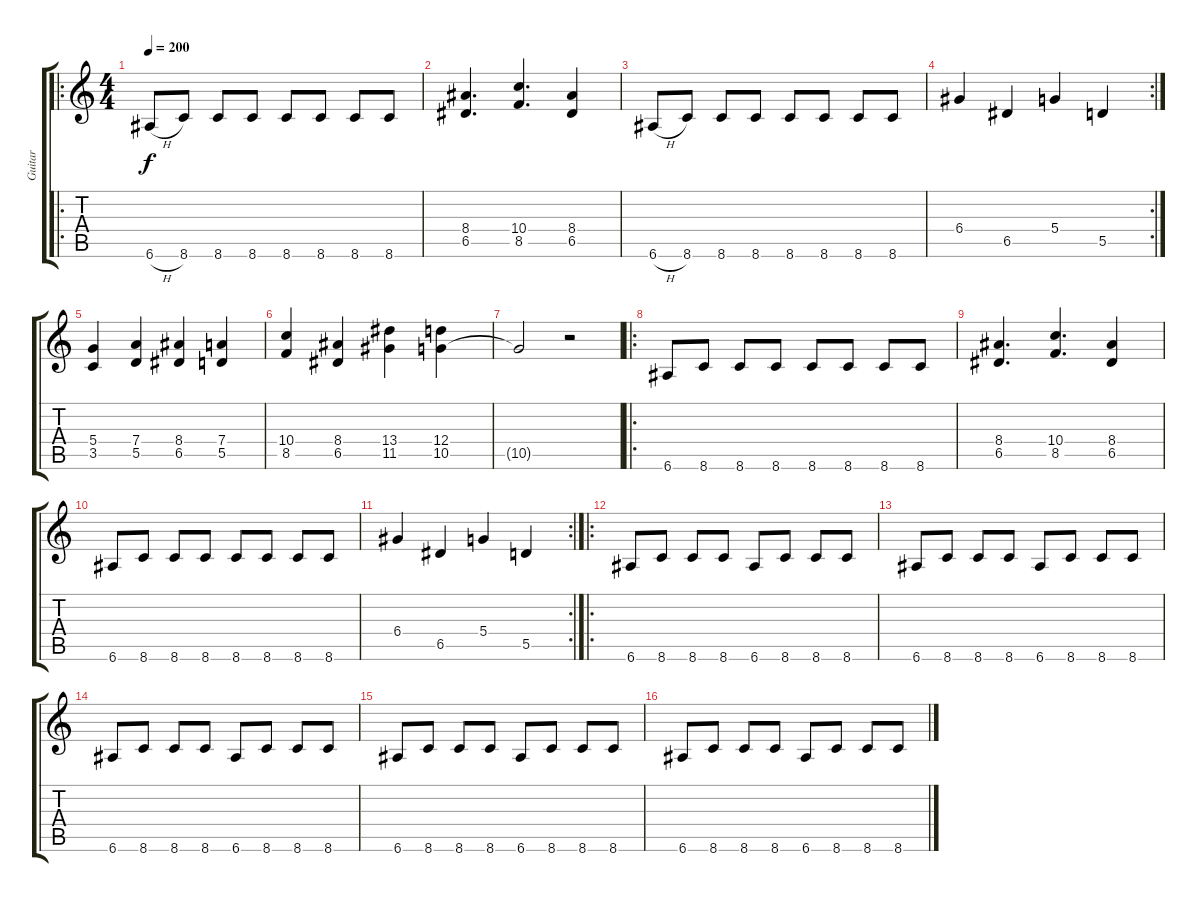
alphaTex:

\track ("Guitar" "Guitar") {instrument overdrivenguitar}
\staff {score tabs}
\tuning (E4 B3 G3 D3 A2 E2) {hide}
\ro
\ts (4 4)
\tempo 200
\clef g2
\ks c
6.6{h}.8{dy f instrument overdrivenguitar} 8.6.8 8.6.8 8.6.8 8.6.8 8.6.8 8.6.8 8.6.8 |
(8.4 6.5).4{d} (10.4 8.5).4{d} (8.4 6.5).4 |
6.6{h}.8 8.6.8 8.6.8 8.6.8 8.6.8 8.6.8 8.6.8 8.6.8 |
\rc 2
6.4.4 6.5.4 5.4.4 5.5.4 |
(5.4 3.5).4 (7.4 5.5).4 (8.4 6.5).4 (7.4 5.5).4 |
(10.4 8.5).4 (8.4 6.5).4 (13.4 11.5).4 (12.4 10.5).4 |
10.5{t}.2 r.2 |
\ro
6.6.8 8.6.8 8.6.8 8.6.8 8.6.8 8.6.8 8.6.8 8.6.8 |
(8.4 6.5).4{d} (10.4 8.5).4{d} (8.4 6.5).4 |
6.6.8 8.6.8 8.6.8 8.6.8 8.6.8 8.6.8 8.6.8 8.6.8 |
\rc 2
6.4.4 6.5.4 5.4.4 5.5.4 |
\ro
6.6.8 8.6.8 8.6.8 8.6.8 6.6.8 8.6.8 8.6.8 8.6.8 |
6.6.8 8.6.8 8.6.8 8.6.8 6.6.8 8.6.8 8.6.8 8.6.8 |
6.6.8 8.6.8 8.6.8 8.6.8 6.6.8 8.6.8 8.6.8 8.6.8 |
6.6.8 8.6.8 8.6.8 8.6.8 6.6.8 8.6.8 8.6.8 8.6.8 |
6.6.8 8.6.8 8.6.8 8.6.8 6.6.8 8.6.8 8.6.8 8.6.8
